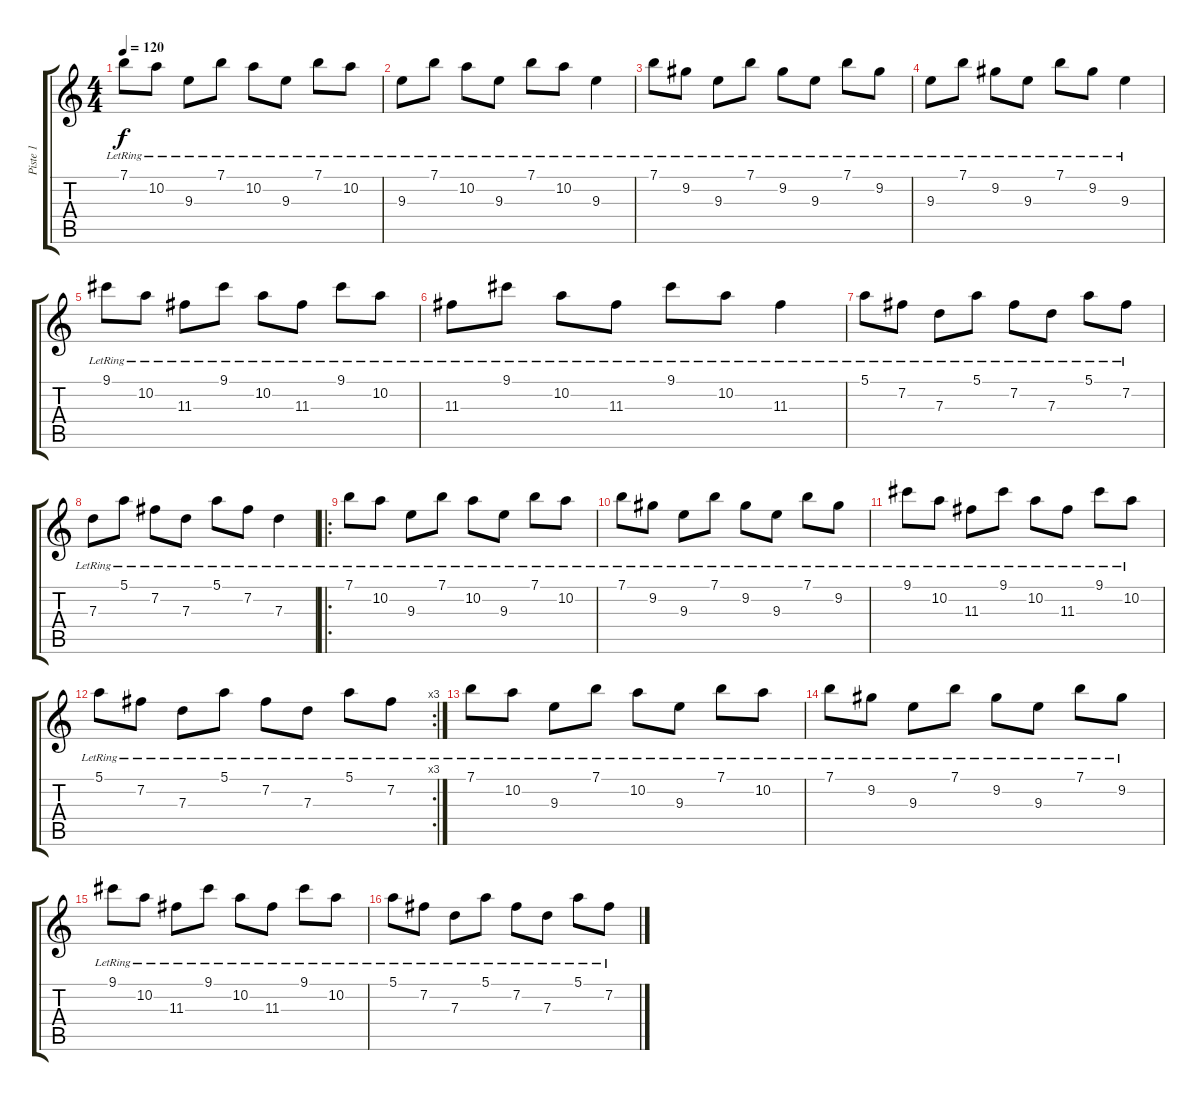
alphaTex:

\track ("Piste 1" "Piste 1") {instrument electricguitarclean}
\staff {score tabs}
\tuning (E4 B3 G3 D3 A2 E2) {hide}
\ts (4 4)
\tempo 120
\clef g2
\ks c
7.1{lr}.8{dy f} 10.2{lr}.8 9.3{lr}.8 7.1{lr}.8 10.2{lr}.8 9.3{lr}.8 7.1{lr}.8 10.2{lr}.8 |
9.3{lr}.8 7.1{lr}.8 10.2{lr}.8 9.3{lr}.8 7.1{lr}.8 10.2{lr}.8 9.3{lr}.4 |
7.1{lr}.8 9.2{lr}.8 9.3{lr}.8 7.1{lr}.8 9.2{lr}.8 9.3{lr}.8 7.1{lr}.8 9.2{lr}.8 |
9.3{lr}.8 7.1{lr}.8 9.2{lr}.8 9.3{lr}.8 7.1{lr}.8 9.2{lr}.8 9.3{lr}.4 |
9.1{lr}.8 10.2{lr}.8 11.3{lr}.8 9.1{lr}.8 10.2{lr}.8 11.3{lr}.8 9.1{lr}.8 10.2{lr}.8 |
11.3{lr}.8 9.1{lr}.8 10.2{lr}.8 11.3{lr}.8 9.1{lr}.8 10.2{lr}.8 11.3{lr}.4 |
5.1{lr}.8 7.2{lr}.8 7.3{lr}.8 5.1{lr}.8 7.2{lr}.8 7.3{lr}.8 5.1{lr}.8 7.2{lr}.8 |
7.3{lr}.8 5.1{lr}.8 7.2{lr}.8 7.3{lr}.8 5.1{lr}.8 7.2{lr}.8 7.3{lr}.4 |
\ro
7.1{lr}.8 10.2{lr}.8 9.3{lr}.8 7.1{lr}.8 10.2{lr}.8 9.3{lr}.8 7.1{lr}.8 10.2{lr}.8 |
7.1{lr}.8 9.2{lr}.8 9.3{lr}.8 7.1{lr}.8 9.2{lr}.8 9.3{lr}.8 7.1{lr}.8 9.2{lr}.8 |
9.1{lr}.8 10.2{lr}.8 11.3{lr}.8 9.1{lr}.8 10.2{lr}.8 11.3{lr}.8 9.1{lr}.8 10.2{lr}.8 |
\rc 3
5.1{lr}.8 7.2{lr}.8 7.3{lr}.8 5.1{lr}.8 7.2{lr}.8 7.3{lr}.8 5.1{lr}.8 7.2{lr}.8 |
7.1{lr}.8 10.2{lr}.8 9.3{lr}.8 7.1{lr}.8 10.2{lr}.8 9.3{lr}.8 7.1{lr}.8 10.2{lr}.8 |
7.1{lr}.8 9.2{lr}.8 9.3{lr}.8 7.1{lr}.8 9.2{lr}.8 9.3{lr}.8 7.1{lr}.8 9.2{lr}.8 |
9.1{lr}.8 10.2{lr}.8 11.3{lr}.8 9.1{lr}.8 10.2{lr}.8 11.3{lr}.8 9.1{lr}.8 10.2{lr}.8 |
5.1{lr}.8 7.2{lr}.8 7.3{lr}.8 5.1{lr}.8 7.2{lr}.8 7.3{lr}.8 5.1{lr}.8 7.2{lr}.8
